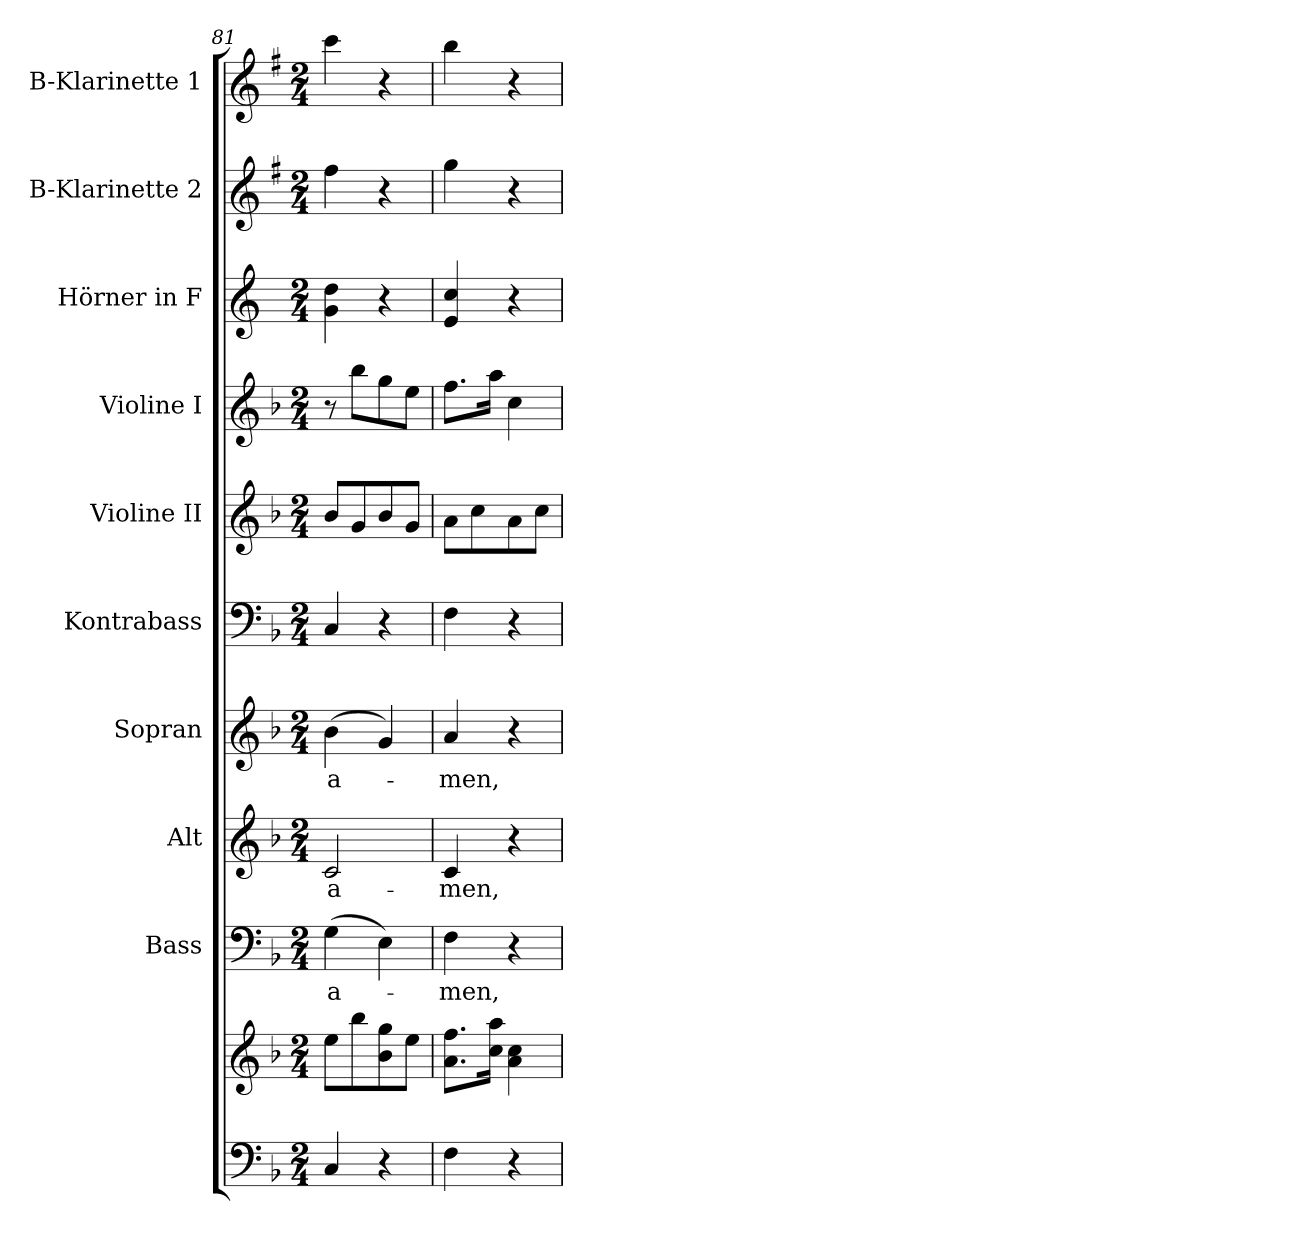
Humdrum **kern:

**kern	**kern	**kern	**text	**kern	**text	**kern	**text	**kern	**kern	**kern	**kern	**kern	**kern
*part10	*part10	*part9	*part9	*part8	*part8	*part7	*part7	*part6	*part5	*part4	*part3	*part2	*part1
*staff11	*staff10	*staff9	*staff9	*staff8	*staff8	*staff7	*staff7	*staff6	*staff5	*staff4	*staff3	*staff2	*staff1
*	*	*I"Bass	*	*I"Alt	*	*I"Sopran	*	*I"Kontrabass	*I"Violine II	*I"Violine I	*I"Hörner in F	*I"B-Klarinette 2	*I"B-Klarinette 1
*	*	*I'B.	*	*I'A.	*	*I'S.	*	*I'Kb.	*I'Vl. II	*I'Vl. I	*	*I'B Kl. 2	*I'B Kl. 1
*clefF4	*clefG2	*clefF4	*	*clefG2	*	*clefG2	*	*clefF4	*clefG2	*clefG2	*clefG2	*clefG2	*clefG2
*	*	*	*	*	*	*	*	*ITrd7c12	*	*	*ITrd4c7	*ITrd1c2	*ITrd1c2
*k[b-]	*k[b-]	*k[b-]	*	*k[b-]	*	*k[b-]	*	*k[b-]	*k[b-]	*k[b-]	*k[b-]	*k[b-]	*k[b-]
*F:	*F:	*F:	*	*F:	*	*F:	*	*F:	*F:	*F:	*F:	*F:	*F:
*M2/4	*M2/4	*M2/4	*	*M2/4	*	*M2/4	*	*M2/4	*M2/4	*M2/4	*M2/4	*M2/4	*M2/4
=81	=81	=81	=81	=81	=81	=81	=81	=81	=81	=81	=81	=81	=81
!	!	!	!LO:LY:b	!	!LO:LY:b	!	!LO:LY:b	!	!	!	!	!	!
4C/	8ee\L	(>4G\	a-	2c/	a-	(>4b-\	a-	4CC/	8b-/L	8r	4c\ 4g\	4ee\	4bb-\
.	8bb-\	.	.	.	.	.	.	.	8g/	8bb-\L	.	.	.
4r	8b-\ 8gg\	4E\)	.	.	.	4g/)	.	4r	8b-/	8gg\	4r	4r	4r
.	8ee\J	.	.	.	.	.	.	.	8g/J	8ee\J	.	.	.
=82	=82	=82	=82	=82	=82	=82	=82	=82	=82	=82	=82	=82	=82
!	!	!	!LO:LY:b	!	!LO:LY:b	!	!LO:LY:b	!	!	!	!	!	!
4F\	8.a\ 8.ff\L	4F\	-men,	4c/	-men,	4a/	-men,	4FF\	8a\L	8.ff\L	4A/ 4f/	4ff\	4aa\
.	.	.	.	.	.	.	.	.	8cc\	.	.	.	.
.	16cc\ 16aa\Jk	.	.	.	.	.	.	.	.	16aa\Jk	.	.	.
4r	4a\ 4cc\	4r	.	4r	.	4r	.	4r	8a\	4cc\	4r	4r	4r
.	.	.	.	.	.	.	.	.	8cc\J	.	.	.	.
=	=	=	=	=	=	=	=	=	=	=	=	=	=
*-	*-	*-	*-	*-	*-	*-	*-	*-	*-	*-	*-	*-	*-
